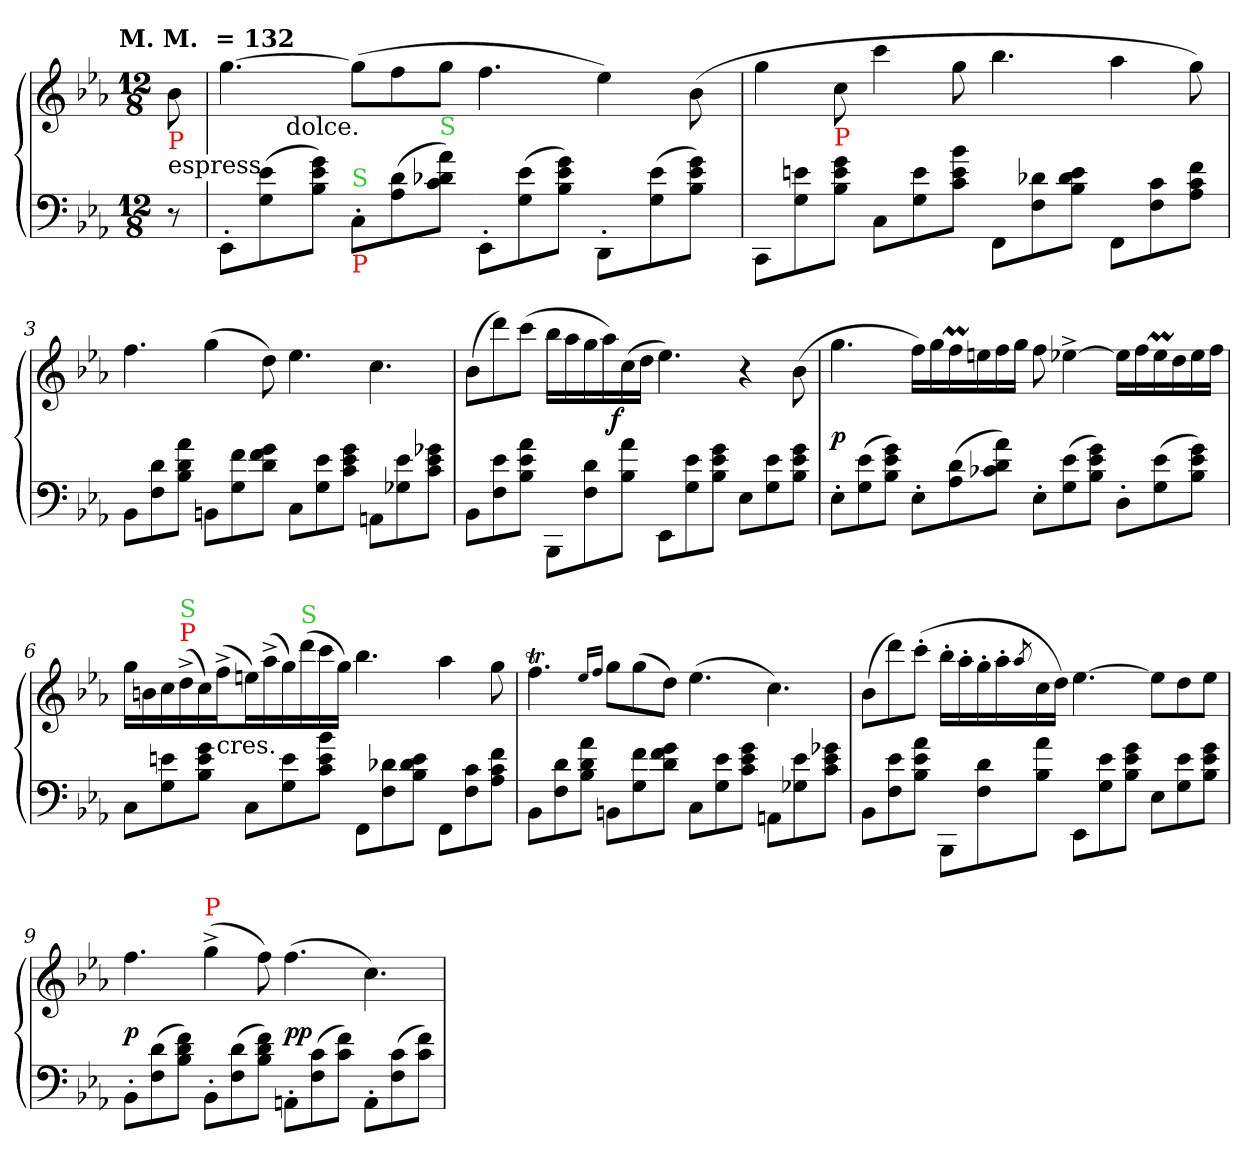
**kern	**kern	**dynam
*part1	*part1	*part1
*staff2	*staff1	*staff1/2
*clefF4	*clefG2	*
*k[b-e-a-]	*k[b-e-a-]	*
*E-:	*E-:	*
!!LO:TX:omd:t=M. M. &nbsp;=&nbsp;132
*M12/8	*M12/8	*
*MM66	*MM66	*
=	=	=
!	!LO:TX:b:color=red:t=P	!
!	!LO:TX:b:t=espress.	!
8r	8b-	.
=1	=1	=1
*	*^	*
8EE-'L	[4.gg	8.ryy	.
(8e- 8G	.	.	.
!	!	!LO:TX:b:t=dolce.	!
.	.	1ryy	.
8g 8e- 8B-J)	.	.	.
!LO:TX:b:color=red:t=P	!	!	!
!LO:TX:a:color=limegreen:t=S	!	!	!
8C'L	(8ggL]	.	.
(8d 8A-	8ff	.	.
!LO:TX:a:color=limegreen:t=S	!	!	!
8a- 8d-X 8cJ)	8ggJ	.	.
8EE-'L	4.ff	.	.
(>8e- 8G	.	.	.
8g 8e- 8B-J)	.	.	.
8DD'L	4ee-)	.	.
.	.	4ryy	.
(8e- 8G	.	.	.
8g 8e- 8B-J)	(>8b-	.	.
.	.	16ryy	.
*	*v	*v	*
=2	=2	=2
8CCL	4gg	.
8en 8G	.	.
!	!LO:TX:b:color=red:t=P	!
8g 8e 8B-J	8cc	.
8CL	4ccc	.
8e 8G	.	.
8b- 8e 8cJ	8gg	.
8FFL	4.bb-	.
8d-X 8F	.	.
8e 8d- 8B-J	.	.
8FFL	4aa-	.
8c 8F	.	.
8f 8c 8A-J	8gg)	.
=3	=3	=3
8BB-L	4.ff	.
8d 8F	.	.
8a- 8d 8B-J	.	.
8BBnL	(4gg	.
8f 8G	.	.
8g 8f 8dJ	8dd)	.
8CL	4.ee-	.
8e- 8G	.	.
8g 8e- 8cJ	.	.
8AAnL	4.cc	.
8e- 8G-X	.	.
8g-X 8e- 8cJ	.	.
=4	=4	=4
8BB-L	(8b-L	.
8e- 8F	8ddd)	.
8a- 8e- 8B-J	(8cccJ	.
8BBB-L	16bb-LL	.
.	16aa-	.
8d 8F	16gg	.
.	16aa-)	.
!	!	!LO:DY:rj
8a- 8B-J	(16cc	f
.	16ddJJ	.
8EE-L	4.ee-)	.
8e- 8G	.	.
8g 8e- 8B-J	.	.
8E-L	4r	.
8e- 8G	.	.
8g 8e- 8B-J	(8b-	.
=5	=5	=5
8E-'L	4.gg	p
(8e- 8G	.	.
8g 8e- 8B-J)	.	.
8E-'L	16ffLL)	.
.	16gg	.
(8d 8A-	16ffM	.
.	16een	.
8a- 8d 8c-XJ)	16ff	.
.	16ggJJ	.
8E-'L	8ff	.
(8e- 8G	[4ee-X^<	.
8g 8e- 8B-J)	.	.
8D'L	16ee-LL]	.
.	16ff	.
(8e- 8G	16ee-M	.
.	16dd	.
8g 8e- 8B-J)	16ee-	.
.	16ffJJ	.
=6	=6	=6
8CL	16ggLL	.
.	16bn	.
8en 8G	16cc	.
!	!LO:TX:a:color=red:t=P	!
!	!LO:TX:a:color=limegreen:t=S	!
.	(16dd^	.
8g 8e 8B-J	16cc)	.
!	!LO:TX:c:t=cres.	!
.	(16ff^J	.
8CL	16eenL)	.
.	(16aa-^	.
8e 8G	16gg)	.
!	!LO:TX:a:color=limegreen:t=S	!
.	(16ddd	.
8b- 8e 8cJ	16ccc	.
.	16ggJJ)	.
8FFL	4.bb-	.
8d-X 8F	.	.
8e 8d- 8B-J	.	.
8FFL	4aa-	.
8c 8F	.	.
8f 8c 8A-J	8gg	.
=7	=7	=7
8BB-L	4.ffT	.
8d 8F	.	.
8a- 8d 8B-J	.	.
.	16qqee-/LL	.
.	16qqff/JJ	.
8BBnL	8ggL	.
8f 8G	(8gg	.
8g 8f 8dJ	8ddJ)	.
8CL	(4.ee-	.
8e- 8G	.	.
8g 8e- 8cJ	.	.
8AAnL	4.cc)	.
8e- 8G-X	.	.
8g-X 8e- 8cJ	.	.
=8	=8	=8
8BB-L	(8b-L	.
8e- 8F	8ddd)	.
8a- 8e- 8B-J	(8ccc'J	.
8BBB-L	16bb-'LL	.
.	16aa-'	.
8d 8F	16gg'	.
.	16aa-'	.
.	8qaa-/	.
8a- 8B-J	16cc	.
.	16ddJJ)	.
8EE-L	[4.ee-	.
8e- 8G	.	.
8g 8e- 8B-J	.	.
8E-L	8ee-L]	.
8e- 8G	8dd	.
8g 8e- 8B-J	8ee-J	.
=9	=9	=9
8BB-'L	4.ff	p
(8d 8F	.	.
8f 8d 8B-J)	.	.
!	!LO:TX:a:color=red:t=P	!
8BB-'L	(4gg^<	.
(8d 8F	.	.
8f 8d 8B-J)	8ff)	.
8AAn'L	(4.ff	pp
(8c 8F	.	.
8f 8cJ)	.	.
8AA'L	4.cc)	.
(8c 8F	.	.
8f 8cJ)	.	.
=	=	=
*-	*-	*-
